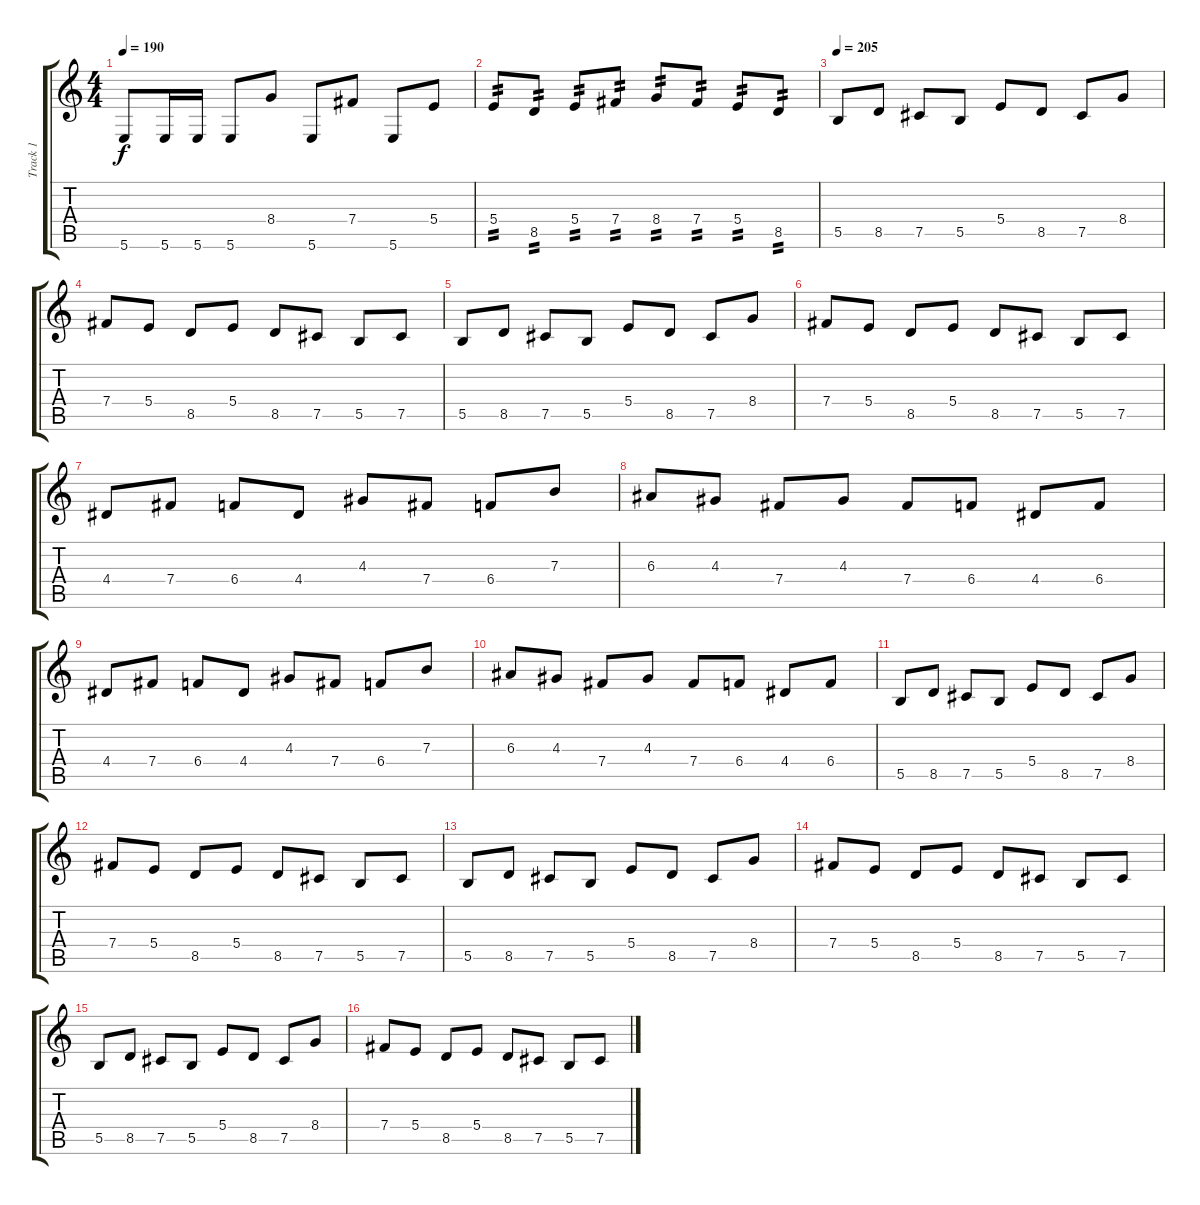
\track ("Track 1" "Track 1") {instrument distortionguitar}
\staff {score tabs}
\tuning (Db4 Ab3 E3 B2 Gb2 B1) {hide}
\ts (4 4)
\tempo 190
\clef g2
\ks c
5.6.8{dy f} 5.6.16 5.6.16 5.6.8 8.4.8 5.6.8 7.4.8 5.6.8 5.4.8 |
5.4.8{tp 2} 8.5.8{tp 2} 5.4.8{tp 2} 7.4.8{tp 2} 8.4.8{tp 2} 7.4.8{tp 2} 5.4.8{tp 2} 8.5.8{tp 2} |
\tempo 205
5.5.8 8.5.8 7.5.8 5.5.8 5.4.8 8.5.8 7.5.8 8.4.8 |
7.4.8 5.4.8 8.5.8 5.4.8 8.5.8 7.5.8 5.5.8 7.5.8 |
5.5.8 8.5.8 7.5.8 5.5.8 5.4.8 8.5.8 7.5.8 8.4.8 |
7.4.8 5.4.8 8.5.8 5.4.8 8.5.8 7.5.8 5.5.8 7.5.8 |
4.4.8 7.4.8 6.4.8 4.4.8 4.3.8 7.4.8 6.4.8 7.3.8 |
6.3.8 4.3.8 7.4.8 4.3.8 7.4.8 6.4.8 4.4.8 6.4.8 |
4.4.8 7.4.8 6.4.8 4.4.8 4.3.8 7.4.8 6.4.8 7.3.8 |
6.3.8 4.3.8 7.4.8 4.3.8 7.4.8 6.4.8 4.4.8 6.4.8 |
5.5.8 8.5.8 7.5.8 5.5.8 5.4.8 8.5.8 7.5.8 8.4.8 |
7.4.8 5.4.8 8.5.8 5.4.8 8.5.8 7.5.8 5.5.8 7.5.8 |
5.5.8 8.5.8 7.5.8 5.5.8 5.4.8 8.5.8 7.5.8 8.4.8 |
7.4.8 5.4.8 8.5.8 5.4.8 8.5.8 7.5.8 5.5.8 7.5.8 |
5.5.8 8.5.8 7.5.8 5.5.8 5.4.8 8.5.8 7.5.8 8.4.8 |
7.4.8 5.4.8 8.5.8 5.4.8 8.5.8 7.5.8 5.5.8 7.5.8
